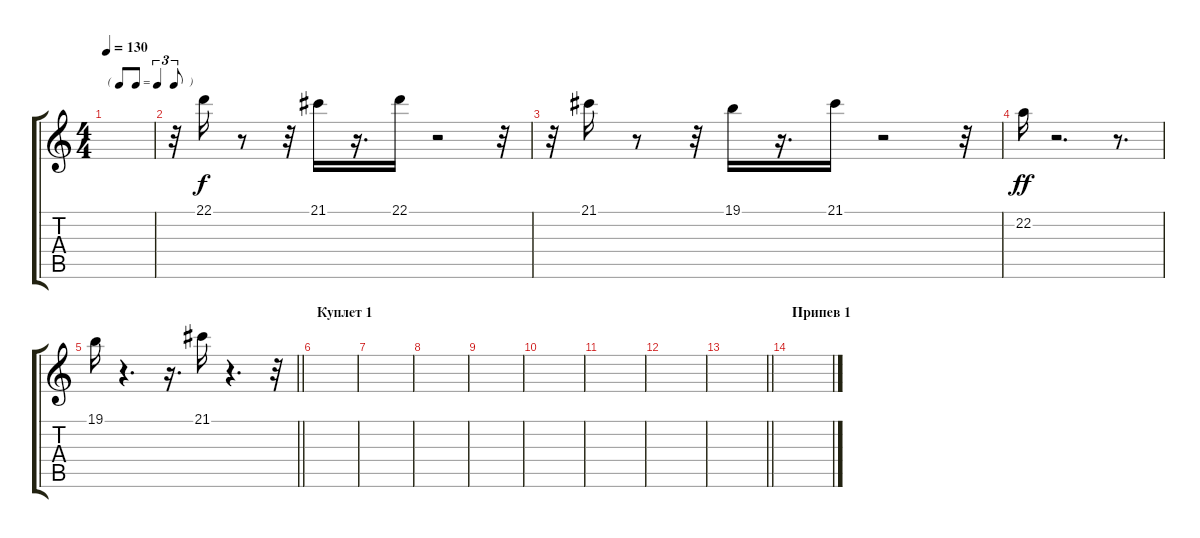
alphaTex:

\track "" {instrument musicbox}
\staff {score tabs}
\tuning (E4 B3 G3 D3 A2 E2) {hide}
\ts (4 4)
\tf triplet8th
\tempo 130
\clef g2
\ks c
|
r.32 22.1.16 r.8 r.32 21.1.16 r.16{d} 22.1.16 r.2 r.32 |
r.32 21.1.16 r.8 r.32 19.1.16 r.16{d} 21.1.16 r.2 r.32 |
22.2.16{dy ff} r.2{d} r.8{d} |
\barLineRight lightlight
19.1.16 r.4{d} r.16{d} 21.1.16 r.4{d} r.32 |
\section ("" "Куплет 1")
|
|
|
|
|
|
|
\barLineRight lightlight
|
\section ("" "Припев 1")
